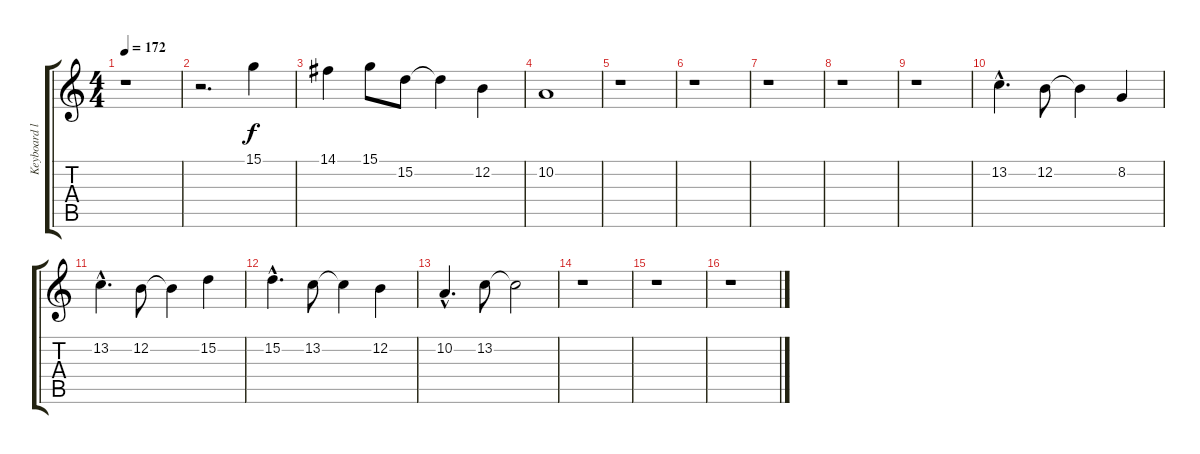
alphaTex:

\track ("Keyboard l" "Keyboard l") {instrument acousticgrandpiano}
\staff {score tabs}
\tuning (E4 B3 G3 D3 A2 E2) {hide}
\ts (4 4)
\tempo 172
\clef g2
\ks c
r.1{dy f} |
r.2{d} 15.1.4{instrument acousticgrandpiano} |
14.1.4 15.1.8 15.2.8 15.2{t}.4 12.2.4 |
10.2.1 |
r.1 |
r.1 |
r.1 |
r.1 |
r.1 |
13.2{hac}.4{d} 12.2.8 12.2{t}.4 8.2.4 |
13.2{hac}.4{d} 12.2.8 12.2{t}.4 15.2.4 |
15.2{hac}.4{d} 13.2.8 13.2{t}.4 12.2.4 |
10.2{hac}.4{d} 13.2.8 13.2{t}.2 |
r.1 |
r.1 |
r.1
